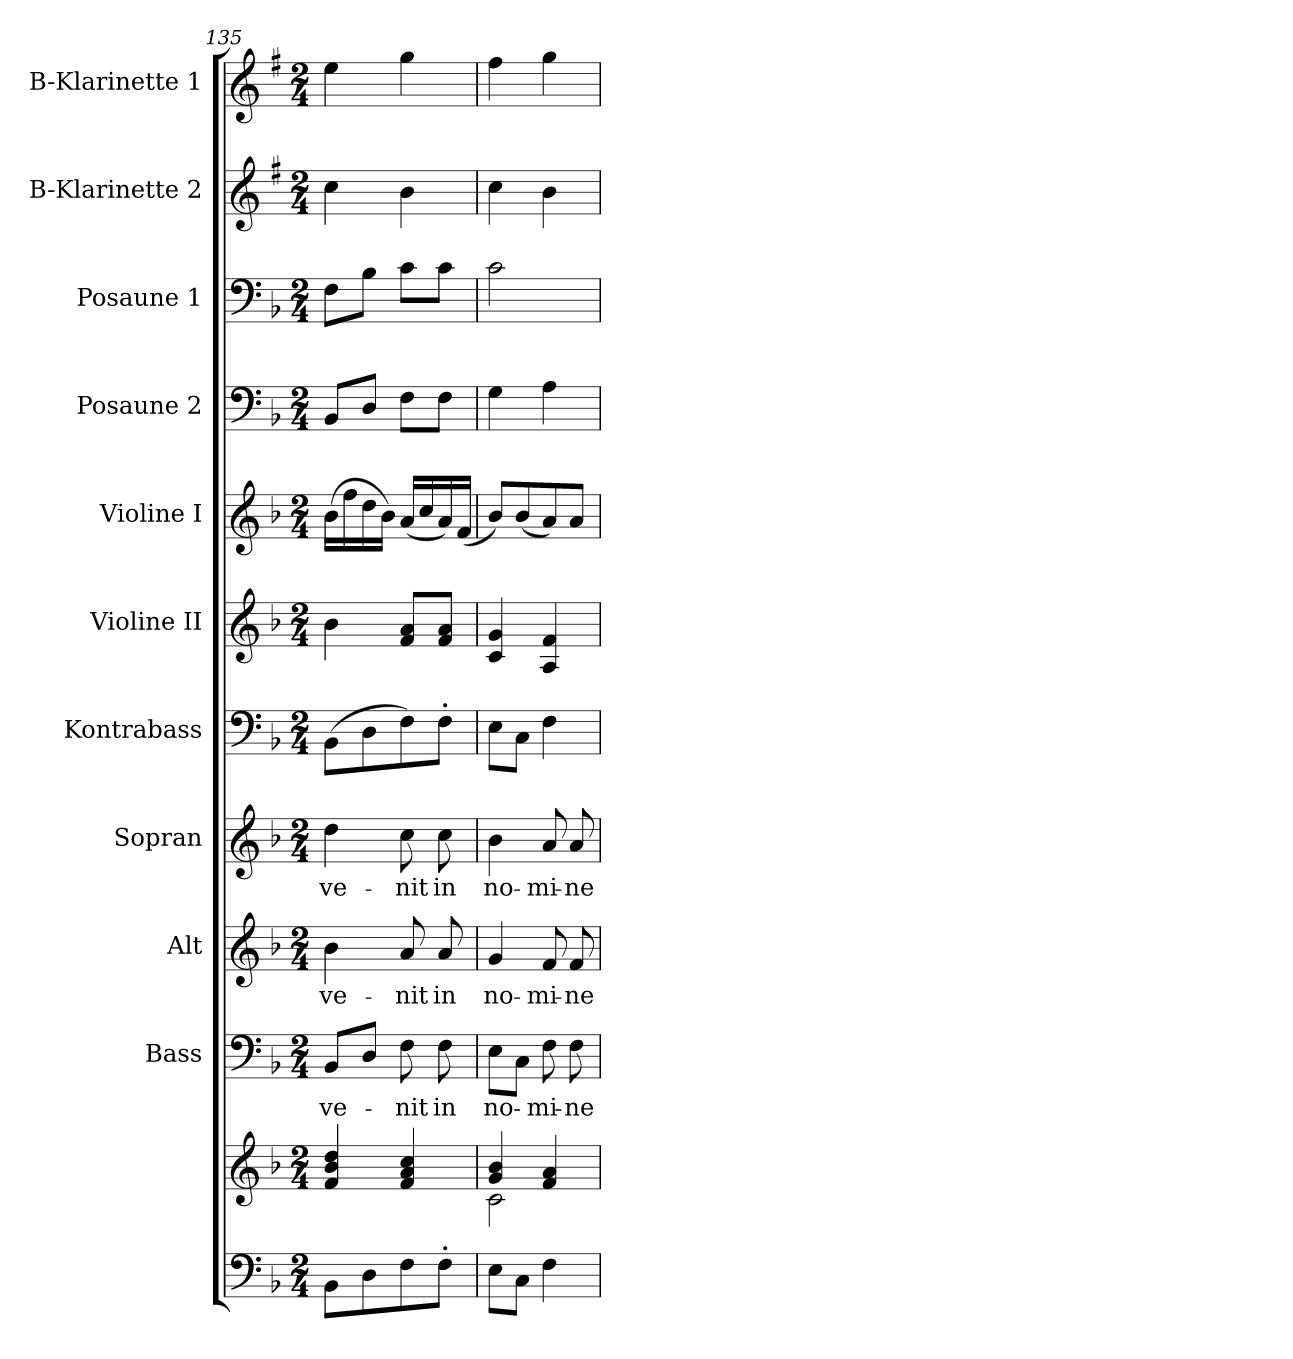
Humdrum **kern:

**kern	**kern	**kern	**text	**kern	**text	**kern	**text	**kern	**kern	**kern	**kern	**kern	**kern	**kern
*part11	*part11	*part10	*part10	*part9	*part9	*part8	*part8	*part7	*part6	*part5	*part4	*part3	*part2	*part1
*staff12	*staff11	*staff10	*staff10	*staff9	*staff9	*staff8	*staff8	*staff7	*staff6	*staff5	*staff4	*staff3	*staff2	*staff1
*	*	*I"Bass	*	*I"Alt	*	*I"Sopran	*	*I"Kontrabass	*I"Violine II	*I"Violine I	*I"Posaune 2	*I"Posaune 1	*I"B-Klarinette 2	*I"B-Klarinette 1
*	*	*I'B.	*	*I'A.	*	*I'S.	*	*I'Kb.	*I'Vl. II	*I'Vl. I	*I'Pos. 2	*I'Pos. 1	*I'B Kl. 2	*I'B Kl. 1
*clefF4	*clefG2	*clefF4	*	*clefG2	*	*clefG2	*	*clefF4	*clefG2	*clefG2	*clefF4	*clefF4	*clefG2	*clefG2
*	*	*	*	*	*	*	*	*ITrd7c12	*	*	*	*	*ITrd1c2	*ITrd1c2
*k[b-]	*k[b-]	*k[b-]	*	*k[b-]	*	*k[b-]	*	*k[b-]	*k[b-]	*k[b-]	*k[b-]	*k[b-]	*k[b-]	*k[b-]
*F:	*F:	*F:	*	*F:	*	*F:	*	*F:	*F:	*F:	*F:	*F:	*F:	*F:
*M2/4	*M2/4	*M2/4	*	*M2/4	*	*M2/4	*	*M2/4	*M2/4	*M2/4	*M2/4	*M2/4	*M2/4	*M2/4
=135	=135	=135	=135	=135	=135	=135	=135	=135	=135	=135	=135	=135	=135	=135
!	!	!	!LO:LY:b	!	!LO:LY:b	!	!LO:LY:b	!	!	!	!	!	!	!
8BB-\L	4f/ 4b-/ 4dd/	8BB-/L	ve-	4b-\	ve-	4dd\	ve-	(>8BBB-\L	4b-\	(>16b-\LL	8BB-/L	8F\L	4b-\	4dd\
.	.	.	.	.	.	.	.	.	.	16ff\	.	.	.	.
8D\	.	8D/J	.	.	.	.	.	8DD\	.	16dd\	8D/J	8B-\J	.	.
.	.	.	.	.	.	.	.	.	.	16b-\JJ)	.	.	.	.
!	!	!	!LO:LY:b	!	!LO:LY:b	!	!LO:LY:b	!	!	!	!	!	!	!
8F\	4f/ 4a/ 4cc/	8F\	-nit	8a/	-nit	8cc\	-nit	8FF\)	8f/ 8a/L	(<16a/LL	8F\L	8c\L	4a\	4ff\
.	.	.	.	.	.	.	.	.	.	16cc/	.	.	.	.
!	!	!	!LO:LY:b	!	!LO:LY:b	!	!LO:LY:b	!	!	!	!	!	!	!
8F'>\J	.	8F\	in	8a/	in	8cc\	in	8FF'>\J	8f/ 8a/J	16a/)	8F\J	8c\J	.	.
.	.	.	.	.	.	.	.	.	.	(<16f/JJ	.	.	.	.
=136	=136	=136	=136	=136	=136	=136	=136	=136	=136	=136	=136	=136	=136	=136
*	*^	*	*	*	*	*	*	*	*	*	*	*	*	*
!	!	!	!	!LO:LY:b	!	!LO:LY:b	!	!LO:LY:b	!	!	!	!	!	!	!
8E\L	4g/ 4b-/	2c\	8E\L	no-	4g/	no-	4b-\	no-	8EE\L	4c/ 4g/	8b-/L)	4G\	2c\	4b-\	4ee\
8C\J	.	.	8C\J	.	.	.	.	.	8CC\J	.	(<8b-/	.	.	.	.
!	!	!	!	!LO:LY:b	!	!LO:LY:b	!	!LO:LY:b	!	!	!	!	!	!	!
4F\	4f/ 4a/	.	8F\	-mi-	8f/	-mi-	8a/	-mi-	4FF\	4A/ 4f/	8a/)	4A\	.	4a\	4ff\
!	!	!	!	!LO:LY:b	!	!LO:LY:b	!	!LO:LY:b	!	!	!	!	!	!	!
.	.	.	8F\	-ne	8f/	-ne	8a/	-ne	.	.	8a/J	.	.	.	.
*	*v	*v	*	*	*	*	*	*	*	*	*	*	*	*	*
=	=	=	=	=	=	=	=	=	=	=	=	=	=	=
*-	*-	*-	*-	*-	*-	*-	*-	*-	*-	*-	*-	*-	*-	*-
